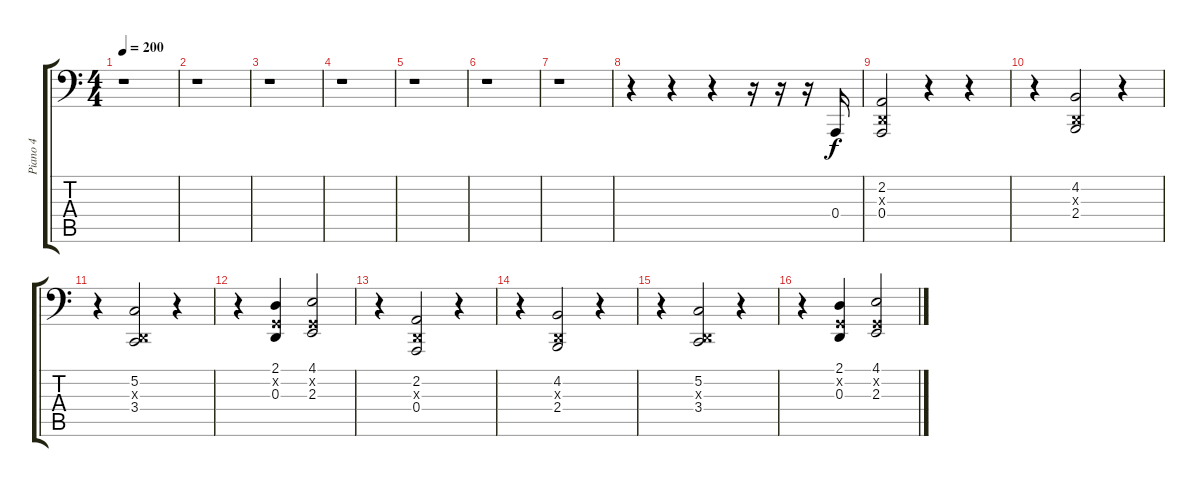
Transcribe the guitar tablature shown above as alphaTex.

\track ("Piano 4" "Piano 4") {instrument acousticgrandpiano}
\staff {score tabs}
\tuning (C3 G2 D2 A1 E1 B0) {hide}
\ts (4 4)
\tempo 200
\clef f4
\ks c
r.1{dy f} |
r.1 |
r.1 |
r.1 |
r.1 |
r.1 |
r.1 |
r.4 r.4 r.4 r.16 r.16 r.16 0.4.16 |
(2.2 0.3{x} 0.4).2 r.4 r.4 |
r.4 (4.2 0.3{x} 2.4).2 r.4 |
r.4 (5.2 0.3{x} 3.4).2 r.4 |
r.4 (2.1 0.2{x} 0.3).4 (4.1 0.2{x} 2.3).2 |
r.4 (2.2 0.3{x} 0.4).2 r.4 |
r.4 (4.2 0.3{x} 2.4).2 r.4 |
r.4 (5.2 0.3{x} 3.4).2 r.4 |
r.4 (2.1 0.2{x} 0.3).4 (4.1 0.2{x} 2.3).2
